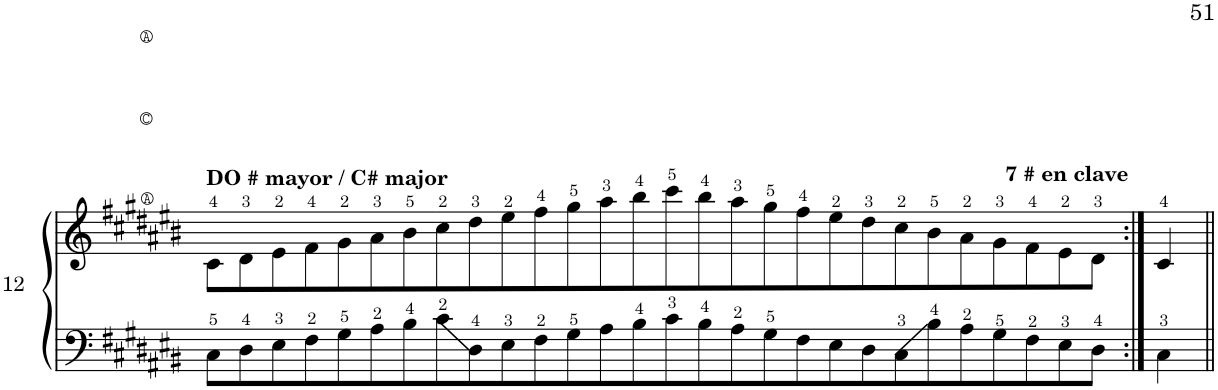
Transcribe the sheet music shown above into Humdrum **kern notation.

**kern	**kern
*part1	*part1
*staff2	*staff1
*I"Bandoneon	*
*I'Ban.	*
!!LO:PB:g=z
*clefF4	*clefG2
*k[f#c#g#d#a#e#b#]	*k[f#c#g#d#a#e#b#]
*M7/8	*M7/8
=1	=1
!	!LO:TX:a:t=Ⓐ
!	!LO:TX:a:t=Ⓒ
!	!LO:TX:a:B:t=DO # mayor / C# major
!	!LO:TX:a:t=Ⓐ
!	!LO:TX:b:t=12
8C#\L	8c#\L
8D#\	8d#\
8E#\	8e#\
8F#\	8f#\
8G#\	8g#\
8A#\	8a#\
8B#\	8b#\
=2-	=2-
8c#\	8cc#\
8D#\	8dd#\
8E#\	8ee#\
8F#\	8ff#\
8G#\	8gg#\
8A#\	8aa#\
8B#\	8bb#\
=3-	=3-
8c#\	8ccc#\
8B#\	8bb#\
8A#\	8aa#\
8G#\	8gg#\
8F#\	8ff#\
8E#\	8ee#\
8D#\	8dd#\
=4-	=4-
8C#\	8cc#\
8B#\	8b#\
8A#\	8a#\
8G#\	8g#\
8F#\	8f#\
8E#\	8e#\
!	!LO:TX:a:B:t=7 # en clave
8D#\J	8d#\J
=5:|!	=5:|!
4C#\	4c#/
=||	=||
*-	*-
